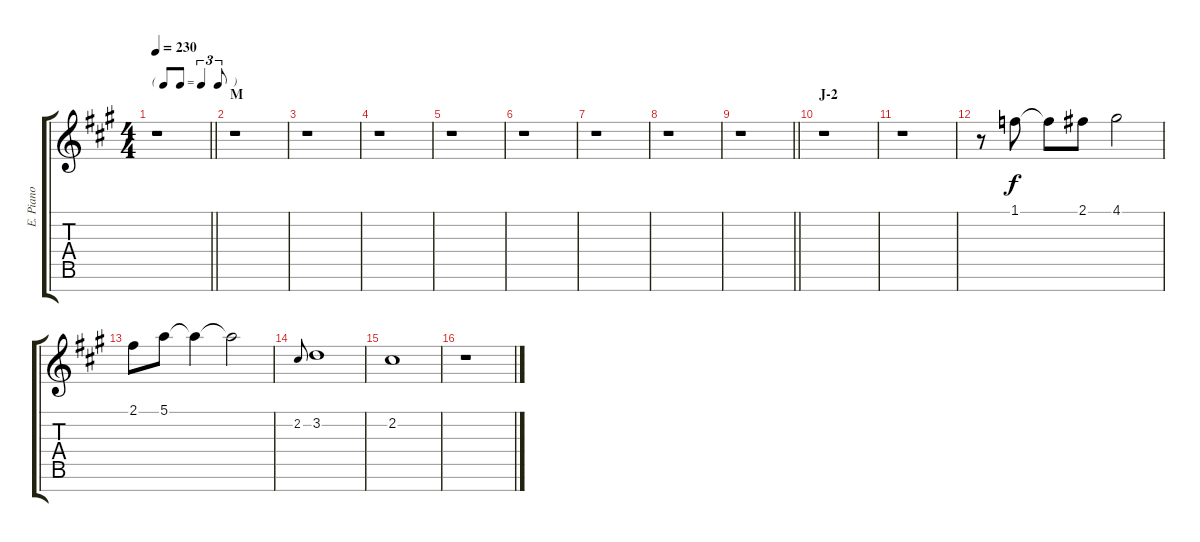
\track ("E. Piano" "E. Piano") {instrument pad1newage}
\staff {score tabs}
\tuning (E5 B4 G4 D4 A3 E3 B2) {hide}
\ts (4 4)
\tf triplet8th
\tempo 230
\clef g2
\barLineRight lightlight
\ks a
r.1{dy f} |
\section ("" "M")
r.1 |
r.1 |
r.1 |
r.1 |
r.1 |
r.1 |
r.1 |
\barLineRight lightlight
r.1 |
\section ("" "J-2")
r.1 |
r.1 |
r.8 1.1.8 1.1{t}.8 2.1.8 4.1.2 |
2.1.8 5.1.8 5.1{t}.4 5.1{t}.2 |
2.2.8{gr onbeat} 3.2.1 |
2.2.1 |
r.1
